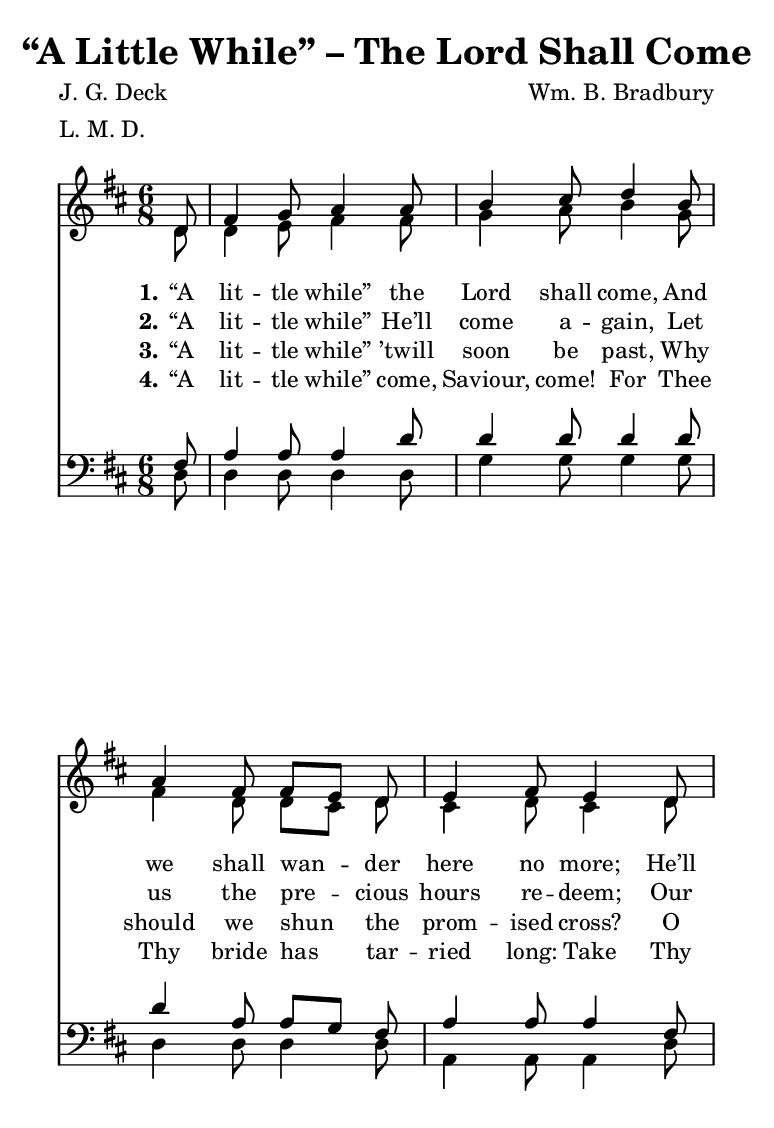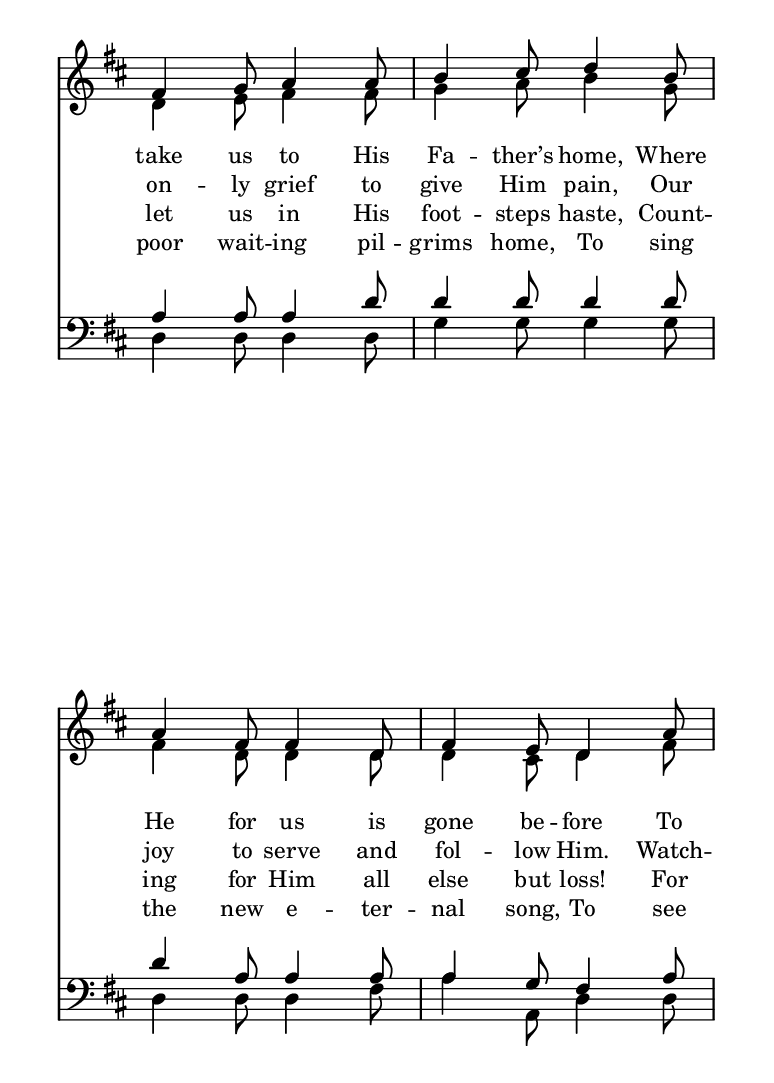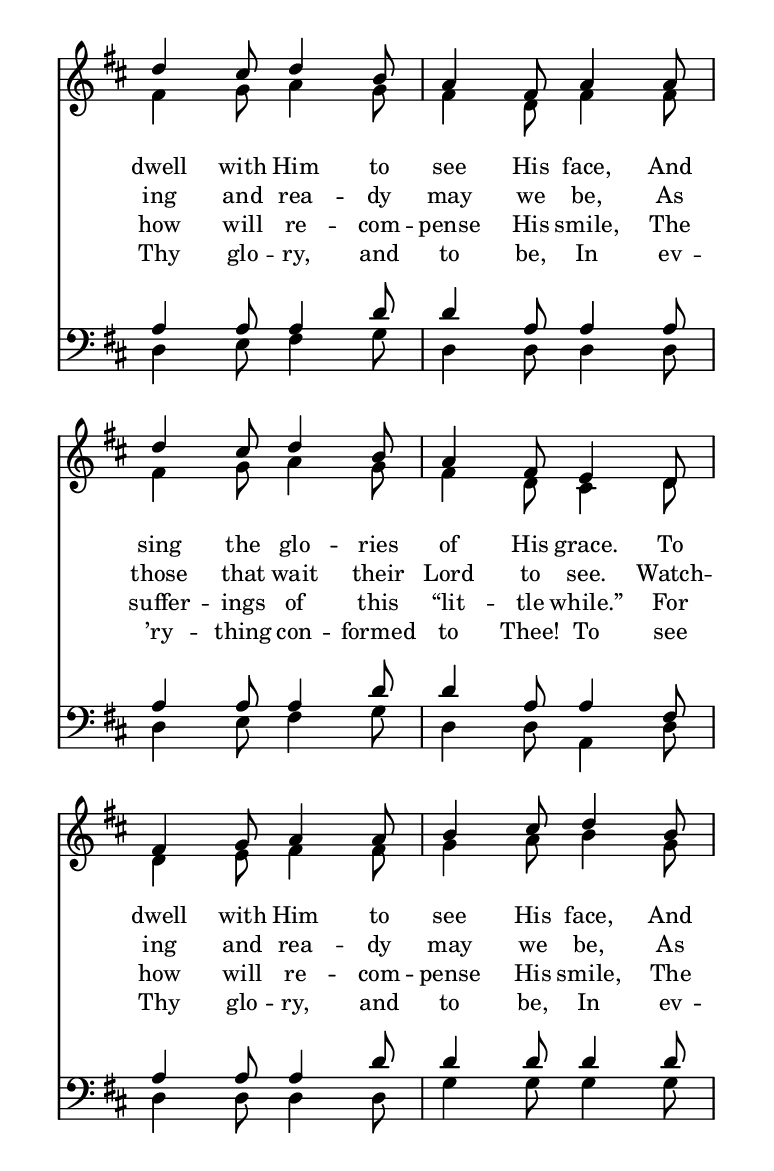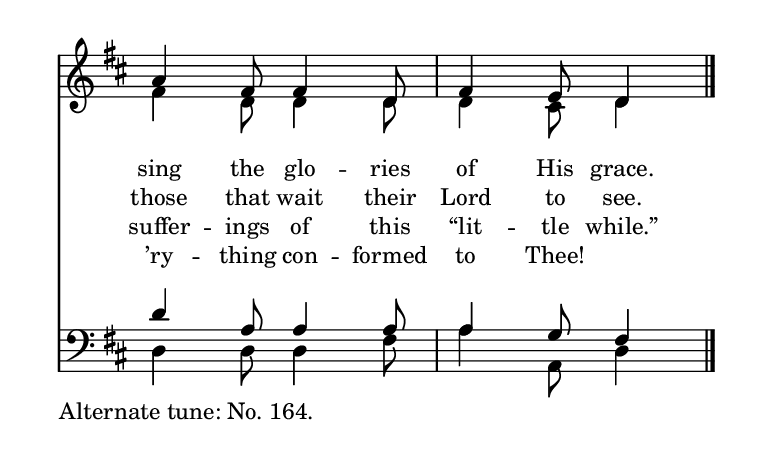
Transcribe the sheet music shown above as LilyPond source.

\include "common/global.ily"
\paper {
  \include "common/paper.ily"
  %ragged-bottom = ##t
  ragged-last-bottom = ##t
  %systems-per-page = ##f
  %page-count = ##f
}

\header{
  hymnnumber = "144"
  title = "“A Little While” – The Lord Shall Come"
  tunename = "Sweet Hour of Prayer"
  meter = "L. M. D."
  poet = "J. G. Deck"
  composer = "Wm. B. Bradbury"
  %copyright = ""
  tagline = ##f
}

% for fermata in MIDI
ta = { \tempo 4=60 }
tb = { \tempo 4=30 }

patternAA = { c8 c4 }
patternAB = { c8 | c4 c8 c8[ c8] c8 | c4 c8 c4 }

global = {
  \include "common/overrides.ily"
  \override Staff.TimeSignature.style = #'()
  \time 6/8
  \override Score.MetronomeMark.transparent = ##t % hide all fermata changes too
  \ta
  \key d \major
  \partial 8
  \autoBeamOff
}

notesSoprano = {
\global
\relative c' {

  \changePitch \patternAA { d | fis g a a | b cis d }
  \changePitch \patternAB { b | a fis fis e d | e fis e }
  \changePitch \patternAA { d | fis g a a | b cis d } % same as line 1
  \changePitch \patternAA { b | a fis fis d | fis e d }

  \changePitch \patternAA { a' | d cis d b | a fis a }
  \changePitch \patternAA { a  | d cis d b | a fis e }
  \changePitch \patternAA { d | fis g a a | b cis d } % same as lines 1,3
  \changePitch \patternAA { b | a fis fis d | fis e d } % same as line 4

  \bar "|."

}
}

notesAlto = {
\global
\relative e' {

  \changePitch \patternAA { d | d e fis fis | g a b }
  \changePitch \patternAB { g | fis d d cis d | cis d cis }
  \changePitch \patternAA { d | d e fis fis | g a b }
  \changePitch \patternAA { g | fis d d d | d cis d }

  \changePitch \patternAA { fis | fis g a g | fis d fis }
  \changePitch \patternAA { fis | fis g a g | fis d cis }
  \changePitch \patternAA { d | d e fis fis | g a b }
  \changePitch \patternAA { g | fis d d d | d cis d }

}
}

notesTenor = {
\global
\relative a {

  \changePitch \patternAA { fis | a a a d | d d d }
  \changePitch \patternAB { d | d a a g fis | a a a }
  \changePitch \patternAA { fis | a a a d | d d d }
  \changePitch \patternAA { d | d a a a | a g fis }

  \changePitch \patternAA { a | a a a d | d a a }
  \changePitch \patternAA { a | a a a d | d a a }
  \changePitch \patternAA { fis | a a a d | d d d }
  \changePitch \patternAA { d | d a a a | a g fis }

}
}

notesBass = {
\global
\relative f {

  \changePitch \patternAA { d | d d d d | g g g }
  \changePitch \patternAA { g | d d d d | a a a }
  \changePitch \patternAA { d | d d d d | g g g }
  \changePitch \patternAA { g | d d d fis | a a, d }

  \changePitch \patternAA { d | d e fis g | d d d }
  \changePitch \patternAA { d | d e fis g | d d a }
  \changePitch \patternAA { d | d d d d | g g g }
  \changePitch \patternAA { g | d d d fis | a a, d }

}
}

wordsA = \lyricmode {
\set stanza = "1."

“A lit -- tle while” the Lord shall come,
And we shall wan -- der here no more;
He’ll take us to His Fa -- ther’s home,
Where He for us is gone be -- fore
To dwell with Him to see His face,
And sing the glo -- ries of His grace.
To dwell with Him to see His face,
And sing the glo -- ries of His grace.

}

wordsB = \lyricmode {
\set stanza = "2."

“A lit -- tle while” He’ll come a -- gain,
Let us the pre -- cious hours re -- deem;
Our on -- ly grief to give Him pain,
Our joy to serve and fol -- low Him.
Watch -- ing and rea -- dy may we be,
As those that wait their Lord to see.
Watch -- ing and rea -- dy may we be,
As those that wait their Lord to see.

}

wordsC = \lyricmode {
\set stanza = "3."

“A lit -- tle while” ’twill soon be past,
Why should we shun the prom -- ised cross?
O let us in His foot -- steps haste,
Count -- ing for Him all else but loss!
For how will re -- com -- pense His smile,
The suffer -- ings of this “lit -- tle while.”
For how will re -- com -- pense His smile,
The suffer -- ings of this “lit -- tle while.”

}

wordsD = \lyricmode {
\set stanza = "4."

“A lit -- tle while” come, Saviour, come!
For Thee Thy bride has tar -- ried long:
Take Thy poor wait -- ing pil -- grims home,
To sing the new e -- ter -- nal song,
To see Thy glo -- ry, and to be,
In ev -- ’ry -- thing con -- formed to Thee!
To see Thy glo -- ry, and to be,
In ev -- ’ry -- thing con -- formed to Thee!

}

\score {
  \context ChoirStaff <<
    \context Staff = upper <<
      \set ChoirStaff.systemStartDelimiter = #'SystemStartBar
      \context Voice  = sopranos { \voiceOne << \notesSoprano >> }
      \context Voice  = altos { \voiceTwo << \notesAlto >> }
      \context Lyrics = one   \lyricsto sopranos \wordsA
      \context Lyrics = two   \lyricsto sopranos \wordsB
      \context Lyrics = three \lyricsto sopranos \wordsC
      \context Lyrics = four  \lyricsto sopranos \wordsD
    >>
    \context Staff = men <<
      \clef bass
      \context Voice  = tenors { \voiceOne << \notesTenor >> }
      \context Voice  = basses { \voiceTwo << \notesBass >> }
    >>
  >>
  \layout {
    \include "common/layout.ily"
  }
  \midi{
    \include "common/midi.ily"
  }
}

\noPageBreak

\markup {
	\raise #5
	\line { Alternate tune: No. 164. }
}

\version "2.18.0"  % necessary for upgrading to future LilyPond versions.

% vi:set et ts=2 sw=2 ai nocindent syntax=lilypond
